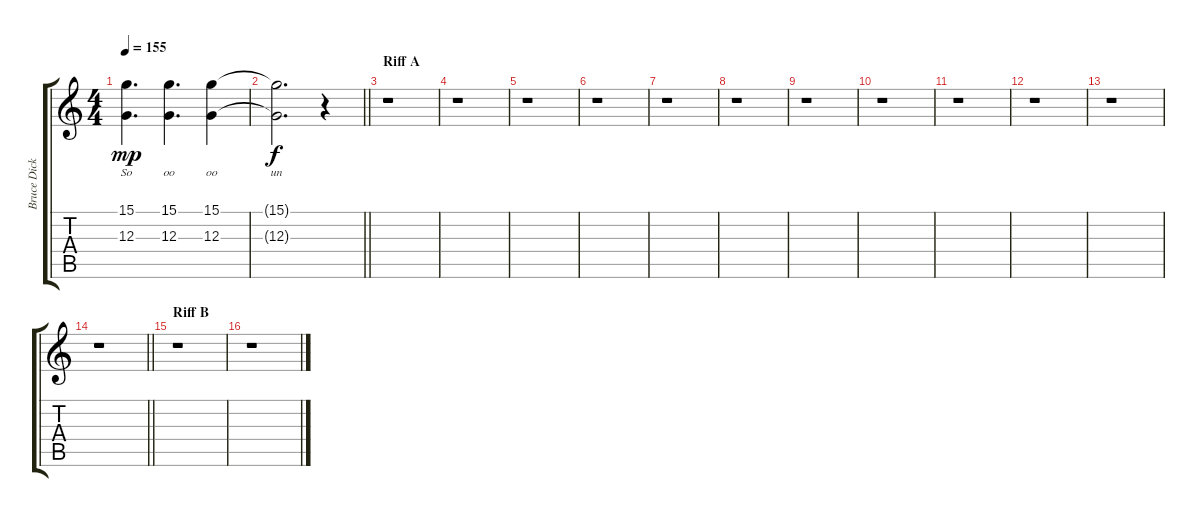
\track ("Bruce Dickinson" "Bruce Dick") {instrument lead2sawtooth}
\staff {score tabs}
\tuning (E4 B3 G3 D3 A2 E2) {hide}
\ts (4 4)
\tempo 155
\clef g2
\ks c
(15.1 12.3).4{d lyrics (0 "So") lyrics (1 "") lyrics (2 "") lyrics (3 "") lyrics (4 "") dy mp} (15.1 12.3).4{d lyrics (0 "oo") lyrics (1 "") lyrics (2 "") lyrics (3 "") lyrics (4 "")} (15.1 12.3).4{lyrics (0 "oo") lyrics (1 "") lyrics (2 "") lyrics (3 "") lyrics (4 "")} |
\barLineRight lightlight
(15.1{t} 12.3{t}).2{d lyrics (0 "un") lyrics (1 "") lyrics (2 "") lyrics (3 "") lyrics (4 "") dy f} r.4 |
\section ("" "Riff A")
r.1 |
r.1 |
r.1 |
r.1 |
r.1 |
r.1 |
r.1 |
r.1 |
r.1 |
r.1 |
r.1 |
\barLineRight lightlight
r.1 |
\section ("" "Riff B")
r.1 |
r.1
